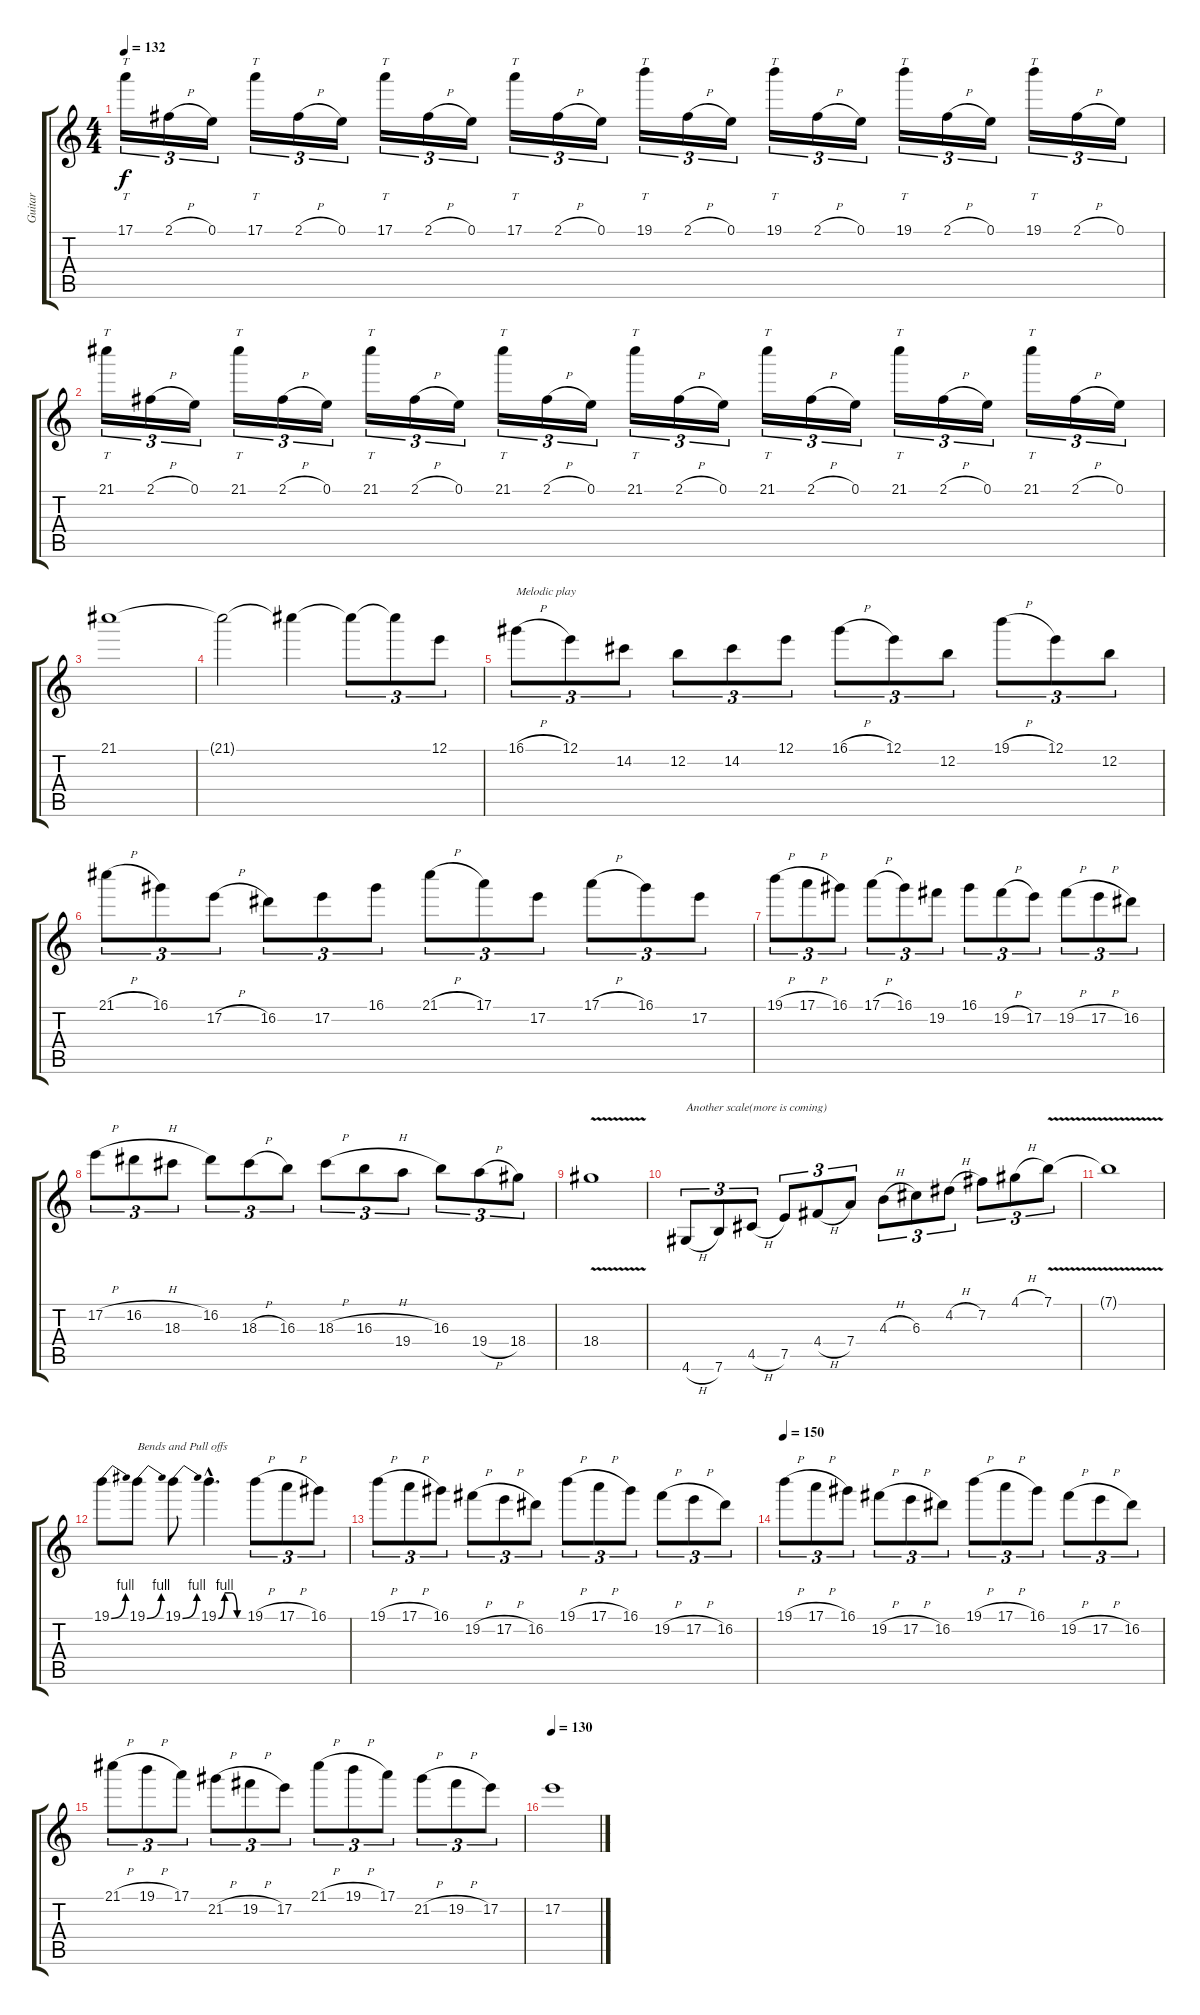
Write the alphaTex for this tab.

\track ("Guitar" "Guitar") {instrument distortionguitar}
\staff {score tabs}
\tuning (E4 B3 G3 D3 A2 E2) {hide}
\ts (4 4)
\tempo 132
\clef g2
\ks c
17.1.16{tt tu (3 2) dy f} 2.1{h}.16{tu (3 2)} 0.1.16{tu (3 2)} 17.1.16{tt tu (3 2)} 2.1{h}.16{tu (3 2)} 0.1.16{tu (3 2)} 17.1.16{tt tu (3 2)} 2.1{h}.16{tu (3 2)} 0.1.16{tu (3 2)} 17.1.16{tt tu (3 2)} 2.1{h}.16{tu (3 2)} 0.1.16{tu (3 2)} 19.1.16{tt tu (3 2)} 2.1{h}.16{tu (3 2)} 0.1.16{tu (3 2)} 19.1.16{tt tu (3 2)} 2.1{h}.16{tu (3 2)} 0.1.16{tu (3 2)} 19.1.16{tt tu (3 2)} 2.1{h}.16{tu (3 2)} 0.1.16{tu (3 2)} 19.1.16{tt tu (3 2)} 2.1{h}.16{tu (3 2)} 0.1.16{tu (3 2)} |
21.1.16{tt tu (3 2)} 2.1{h}.16{tu (3 2)} 0.1.16{tu (3 2)} 21.1.16{tt tu (3 2)} 2.1{h}.16{tu (3 2)} 0.1.16{tu (3 2)} 21.1.16{tt tu (3 2)} 2.1{h}.16{tu (3 2)} 0.1.16{tu (3 2)} 21.1.16{tt tu (3 2)} 2.1{h}.16{tu (3 2)} 0.1.16{tu (3 2)} 21.1.16{tt tu (3 2)} 2.1{h}.16{tu (3 2)} 0.1.16{tu (3 2)} 21.1.16{tt tu (3 2)} 2.1{h}.16{tu (3 2)} 0.1.16{tu (3 2)} 21.1.16{tt tu (3 2)} 2.1{h}.16{tu (3 2)} 0.1.16{tu (3 2)} 21.1.16{tt tu (3 2)} 2.1{h}.16{tu (3 2)} 0.1.16{tu (3 2)} |
21.1.1 |
21.1{t}.2 21.1{t}.4 21.1{t}.8{tu (3 2)} 21.1{t}.8{tu (3 2)} 12.1.8{tu (3 2)} |
16.1{h}.8{tu (3 2) txt "Melodic play"} 12.1.8{tu (3 2)} 14.2.8{tu (3 2)} 12.2.8{tu (3 2)} 14.2.8{tu (3 2)} 12.1.8{tu (3 2)} 16.1{h}.8{tu (3 2)} 12.1.8{tu (3 2)} 12.2.8{tu (3 2)} 19.1{h}.8{tu (3 2)} 12.1.8{tu (3 2)} 12.2.8{tu (3 2)} |
21.1{h}.8{tu (3 2)} 16.1.8{tu (3 2)} 17.2{h}.8{tu (3 2)} 16.2.8{tu (3 2)} 17.2.8{tu (3 2)} 16.1.8{tu (3 2)} 21.1{h}.8{tu (3 2)} 17.1.8{tu (3 2)} 17.2.8{tu (3 2)} 17.1{h}.8{tu (3 2)} 16.1.8{tu (3 2)} 17.2.8{tu (3 2)} |
19.1{h}.8{tu (3 2)} 17.1{h}.8{tu (3 2)} 16.1.8{tu (3 2)} 17.1{h}.8{tu (3 2)} 16.1.8{tu (3 2)} 19.2.8{tu (3 2)} 16.1.8{tu (3 2)} 19.2{h}.8{tu (3 2)} 17.2.8{tu (3 2)} 19.2{h}.8{tu (3 2)} 17.2{h}.8{tu (3 2)} 16.2.8{tu (3 2)} |
17.2{h}.8{tu (3 2)} 16.2{h}.8{tu (3 2)} 18.3.8{tu (3 2)} 16.2.8{tu (3 2)} 18.3{h}.8{tu (3 2)} 16.3.8{tu (3 2)} 18.3{h}.8{tu (3 2)} 16.3{h}.8{tu (3 2)} 19.4.8{tu (3 2)} 16.3.8{tu (3 2)} 19.4{h}.8{tu (3 2)} 18.4.8{tu (3 2)} |
18.4{v}.1 |
4.6{h}.8{tu (3 2) txt "Another scale(more is coming)"} 7.6.8{tu (3 2)} 4.5{h}.8{tu (3 2)} 7.5.8{tu (3 2)} 4.4{h}.8{tu (3 2)} 7.4.8{tu (3 2)} 4.3{h}.8{tu (3 2)} 6.3.8{tu (3 2)} 4.2{h}.8{tu (3 2)} 7.2.8{tu (3 2)} 4.1{h}.8{tu (3 2)} 7.1{v}.8{tu (3 2)} |
7.1{t}.1 |
19.1{be (bend 0 0 60 4)}.8 19.1{be (bend 0 0 60 4)}.8{txt "Bends and Pull offs"} 19.1{be (bend 0 0 60 4)}.8 19.1{be (custom 0 0 15 4 30 4 45 0 60 0) hac}.4{d} 19.1{h}.8{tu (3 2)} 17.1{h}.8{tu (3 2)} 16.1.8{tu (3 2)} |
19.1{h}.8{tu (3 2)} 17.1{h}.8{tu (3 2)} 16.1.8{tu (3 2)} 19.2{h}.8{tu (3 2)} 17.2{h}.8{tu (3 2)} 16.2.8{tu (3 2)} 19.1{h}.8{tu (3 2)} 17.1{h}.8{tu (3 2)} 16.1.8{tu (3 2)} 19.2{h}.8{tu (3 2)} 17.2{h}.8{tu (3 2)} 16.2.8{tu (3 2)} |
\tempo 150
19.1{h}.8{tu (3 2)} 17.1{h}.8{tu (3 2)} 16.1.8{tu (3 2)} 19.2{h}.8{tu (3 2)} 17.2{h}.8{tu (3 2)} 16.2.8{tu (3 2)} 19.1{h}.8{tu (3 2)} 17.1{h}.8{tu (3 2)} 16.1.8{tu (3 2)} 19.2{h}.8{tu (3 2)} 17.2{h}.8{tu (3 2)} 16.2.8{tu (3 2)} |
21.1{h}.8{tu (3 2)} 19.1{h}.8{tu (3 2)} 17.1.8{tu (3 2)} 21.2{h}.8{tu (3 2)} 19.2{h}.8{tu (3 2)} 17.2.8{tu (3 2)} 21.1{h}.8{tu (3 2)} 19.1{h}.8{tu (3 2)} 17.1.8{tu (3 2)} 21.2{h}.8{tu (3 2)} 19.2{h}.8{tu (3 2)} 17.2.8{tu (3 2)} |
\tempo 130
17.2.1
